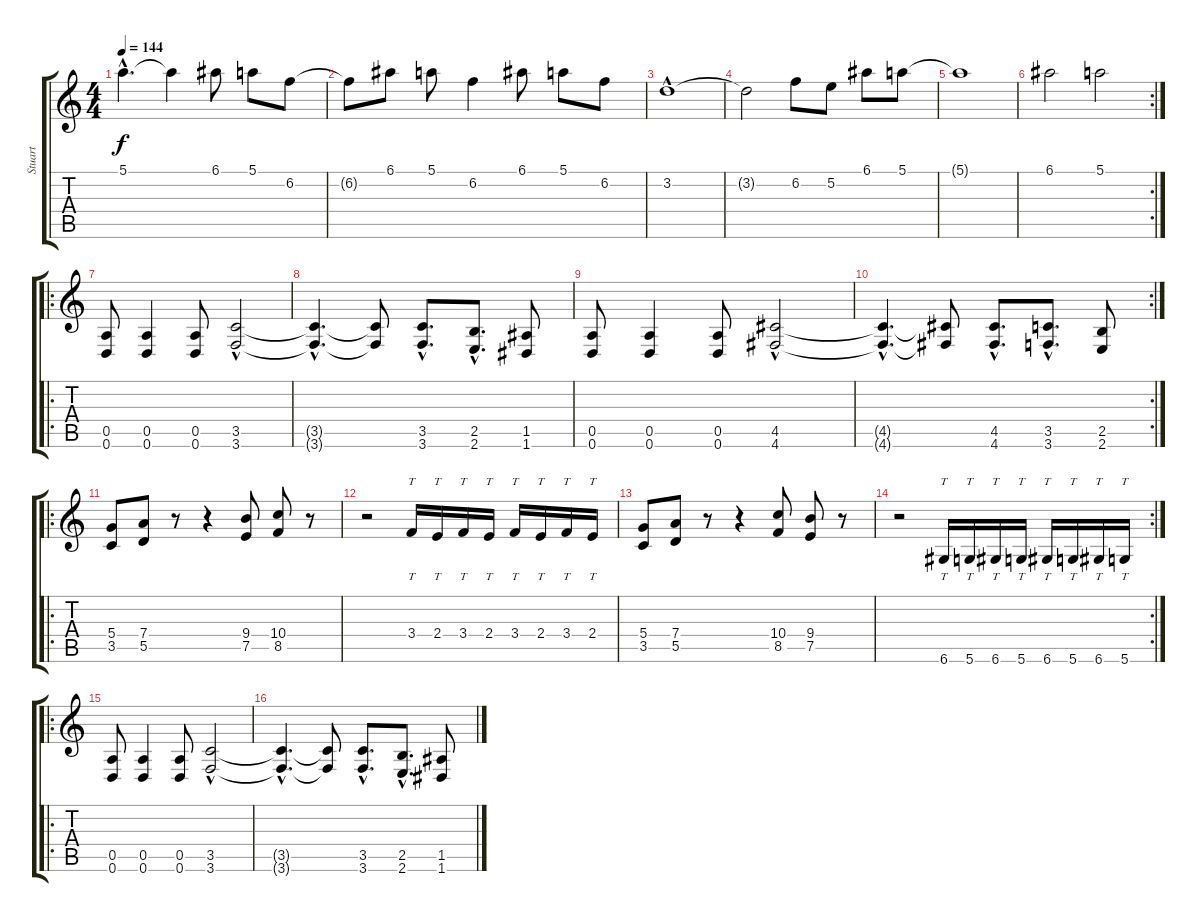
\track ("Stuart" "Stuart") {instrument distortionguitar}
\staff {score tabs}
\tuning (E4 B3 G3 D3 A2 D2) {hide}
\ts (4 4)
\tempo 144
\clef g2
\ks c
5.1{hac t}.4{d dy f} 5.1{t}.4 6.1.8 5.1.8 6.2.8 |
6.2{t}.8 6.1.8 5.1.8 6.2.4 6.1.8 5.1.8 6.2.8 |
3.2{hac}.1 |
3.2{t}.2 6.2.8 5.2.8 6.1.8 5.1.8 |
5.1{t}.1 |
\rc 2
6.1.2 5.1.2 |
\ro
(0.5 0.6).8 (0.5 0.6).4 (0.5 0.6).8 (3.5{hac} 3.6{hac}).2 |
(3.5{hac t} 3.6{hac t}).4{d} (3.5{t} 3.6{t}).8 (3.5{hac} 3.6{hac}).8{d} (2.5{hac} 2.6{hac}).8{d} (1.5 1.6).8 |
(0.5 0.6).8 (0.5 0.6).4 (0.5 0.6).8 (4.5{hac} 4.6{hac}).2 |
\rc 2
(4.5{hac t} 4.6{hac t}).4{d} (4.5{t} 4.6{t}).8 (4.5{hac} 4.6{hac}).8{d} (3.5{hac} 3.6{hac}).8{d} (2.5 2.6).8 |
\ro
(5.4 3.5).8 (7.4 5.5).8 r.8 r.4 (9.4 7.5).8 (10.4 8.5).8 r.8 |
r.2 3.4.16{tt} 2.4.16{tt} 3.4.16{tt} 2.4.16{tt} 3.4.16{tt} 2.4.16{tt} 3.4.16{tt} 2.4.16{tt} |
(5.4 3.5).8 (7.4 5.5).8 r.8 r.4 (10.4 8.5).8 (9.4 7.5).8 r.8 |
\rc 2
r.2 6.6.16{tt} 5.6.16{tt} 6.6.16{tt} 5.6.16{tt} 6.6.16{tt} 5.6.16{tt} 6.6.16{tt} 5.6.16{tt} |
\ro
(0.5 0.6).8 (0.5 0.6).4 (0.5 0.6).8 (3.5{hac} 3.6{hac}).2 |
(3.5{hac t} 3.6{hac t}).4{d} (3.5{t} 3.6{t}).8 (3.5{hac} 3.6{hac}).8{d} (2.5{hac} 2.6{hac}).8{d} (1.5 1.6).8
